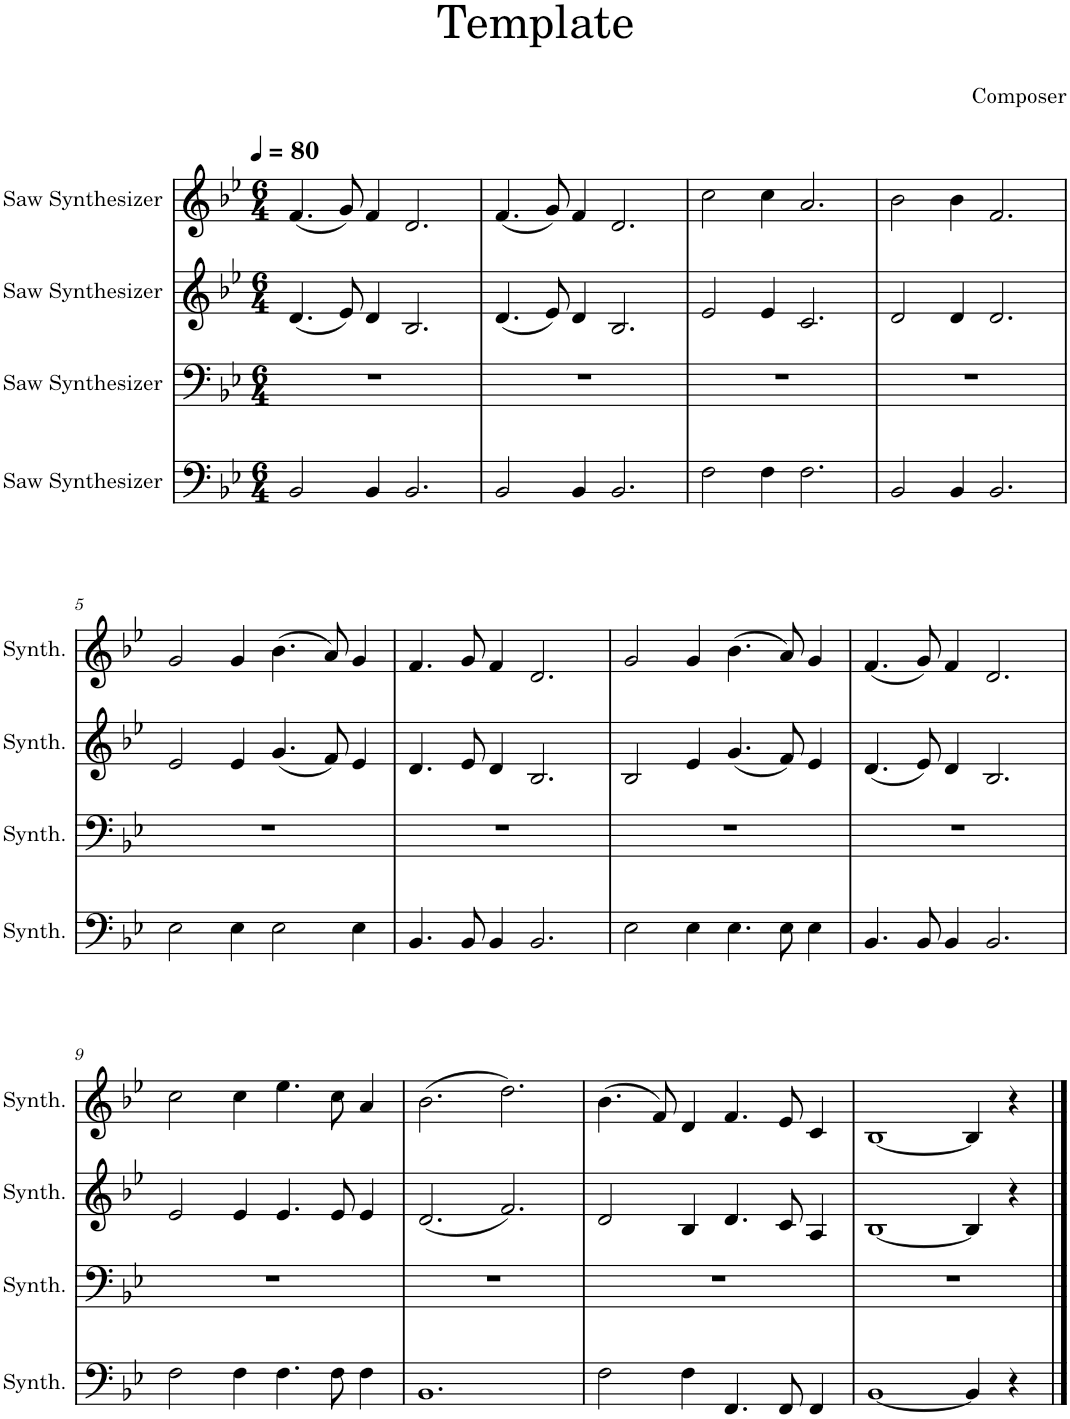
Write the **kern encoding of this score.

**kern	**kern	**kern	**kern
*part4	*part3	*part2	*part1
*staff4	*staff3	*staff2	*staff1
*I"Saw Synthesizer	*I"Saw Synthesizer	*I"Saw Synthesizer	*I"Saw Synthesizer
*I'Synth.	*I'Synth.	*I'Synth.	*I'Synth.
*clefF4	*clefF4	*clefG2	*clefG2
*k[b-e-]	*k[b-e-]	*k[b-e-]	*k[b-e-]
*M6/4	*M6/4	*M6/4	*M6/4
*MM80	*MM80	*MM80	*MM80
=1	=1	=1	=1
2BB-/	1.r	(4.d/	(4.f/
.	.	8e-/)	8g/)
4BB-/	.	4d/	4f/
2.BB-/	.	2.B-/	2.d/
=2	=2	=2	=2
2BB-/	1.r	(4.d/	(4.f/
.	.	8e-/)	8g/)
4BB-/	.	4d/	4f/
2.BB-/	.	2.B-/	2.d/
=3	=3	=3	=3
2F\	1.r	2e-/	2cc\
4F\	.	4e-/	4cc\
2.F\	.	2.c/	2.a/
=4	=4	=4	=4
2BB-/	1.r	2d/	2b-\
4BB-/	.	4d/	4b-\
2.BB-/	.	2.d/	2.f/
!!LO:LB:g=z
=5	=5	=5	=5
2E-\	1.r	2e-/	2g/
4E-\	.	4e-/	4g/
2E-\	.	(4.g/	(4.b-\
.	.	8f/)	8a/)
4E-\	.	4e-/	4g/
=6	=6	=6	=6
4.BB-/	1.r	4.d/	4.f/
8BB-/	.	8e-/	8g/
4BB-/	.	4d/	4f/
2.BB-/	.	2.B-/	2.d/
=7	=7	=7	=7
2E-\	1.r	2B-/	2g/
4E-\	.	4e-/	4g/
4.E-\	.	(4.g/	(4.b-\
8E-\	.	8f/)	8a/)
4E-\	.	4e-/	4g/
=8	=8	=8	=8
4.BB-/	1.r	(4.d/	(4.f/
8BB-/	.	8e-/)	8g/)
4BB-/	.	4d/	4f/
2.BB-/	.	2.B-/	2.d/
!!LO:LB:g=z
=9	=9	=9	=9
2F\	1.r	2e-/	2cc\
4F\	.	4e-/	4cc\
4.F\	.	4.e-/	4.ee-\
8F\	.	8e-/	8cc\
4F\	.	4e-/	4a/
=10	=10	=10	=10
1.BB-	1.r	(2.d/	(2.b-\
.	.	2.f/)	2.dd\)
=11	=11	=11	=11
2F\	1.r	2d/	(4.b-\
.	.	.	8f/)
4F\	.	4B-/	4d/
4.FF/	.	4.d/	4.f/
8FF/	.	8c/	8e-/
4FF/	.	4A/	4c/
=12	=12	=12	=12
[1BB-	1.r	[1B-	[1B-
4BB-/]	.	4B-/]	4B-/]
4r	.	4r	4r
==	==	==	==
*-	*-	*-	*-
